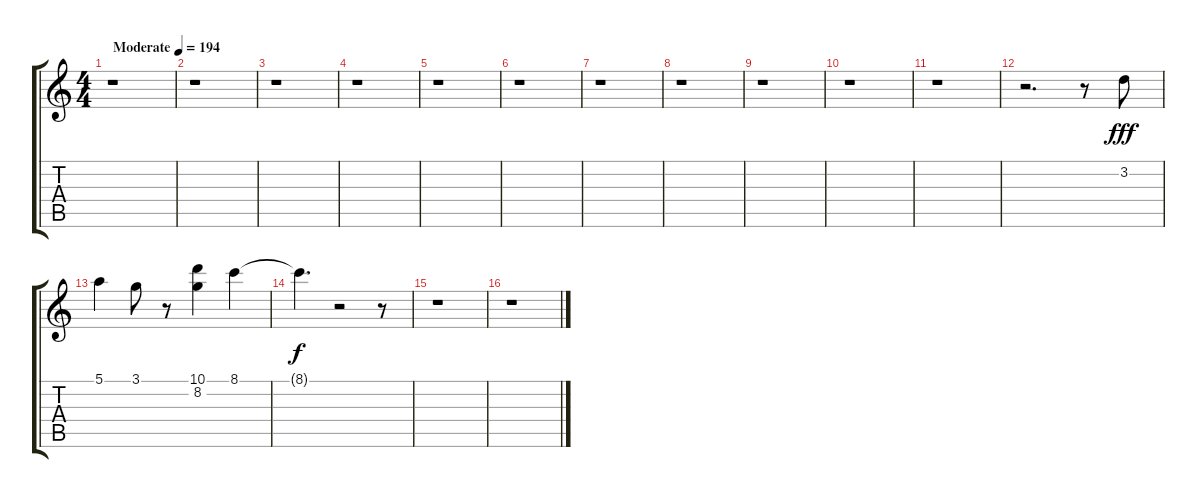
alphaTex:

\track "" {instrument electricguitarclean}
\staff {score tabs}
\tuning (E4 B3 G3 D3 A2 E2) {hide}
\ts (4 4)
\tempo (194 "Moderate")
\clef g2
\ks c
r.1{dy fff instrument electricguitarclean} |
r.1 |
r.1 |
r.1 |
r.1 |
r.1 |
r.1 |
r.1 |
r.1 |
r.1 |
r.1 |
r.2{d} r.8 3.2.8 |
5.1.4 3.1.8 r.8 (10.1 8.2).4 8.1.4 |
8.1{t}.4{d dy f} r.2 r.8 |
r.1 |
r.1
